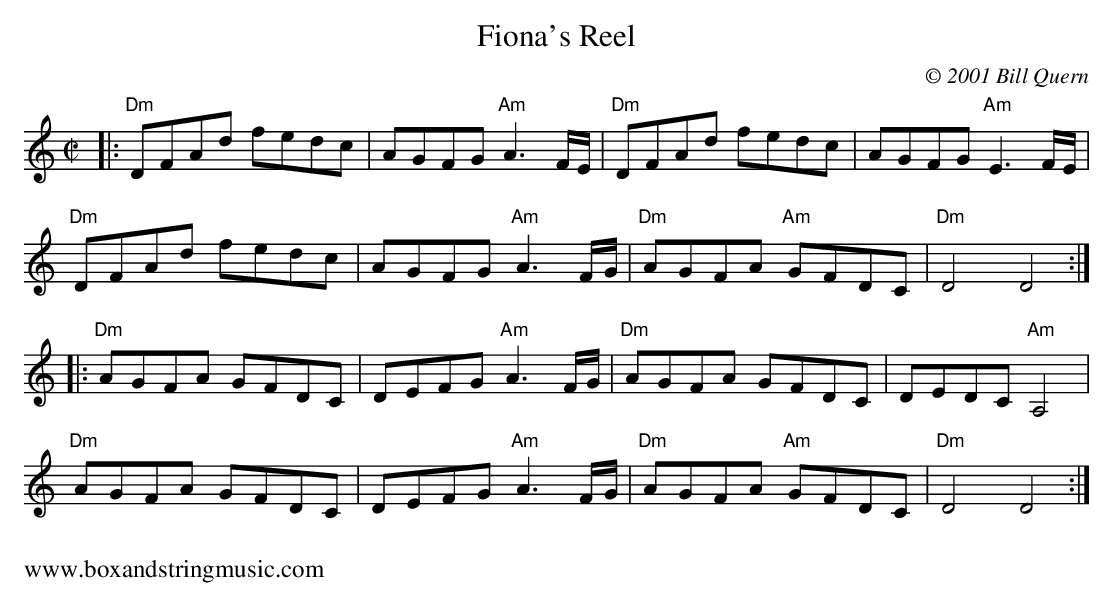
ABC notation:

X:1
T:Fiona's Reel
C:© 2001 Bill Quern
M:C|
K:Ddor
|:"Dm"DFAd fedc|AGFG "Am"A3 F/E/|"Dm"DFAd fedc|AGFG "Am"E3 F/E/|
"Dm"DFAd fedc|AGFG "Am"A3 F/G/|"Dm"AGFA "Am"GFDC|"Dm"D4D4:|
|:"Dm"AGFA GFDC|DEFG "Am"A3 F/G/|"Dm"AGFA GFDC|DEDC "Am"A,4|
"Dm"AGFA GFDC|DEFG "Am"A3 F/G/|"Dm"AGFA "Am"GFDC|"Dm"D4D4:|
